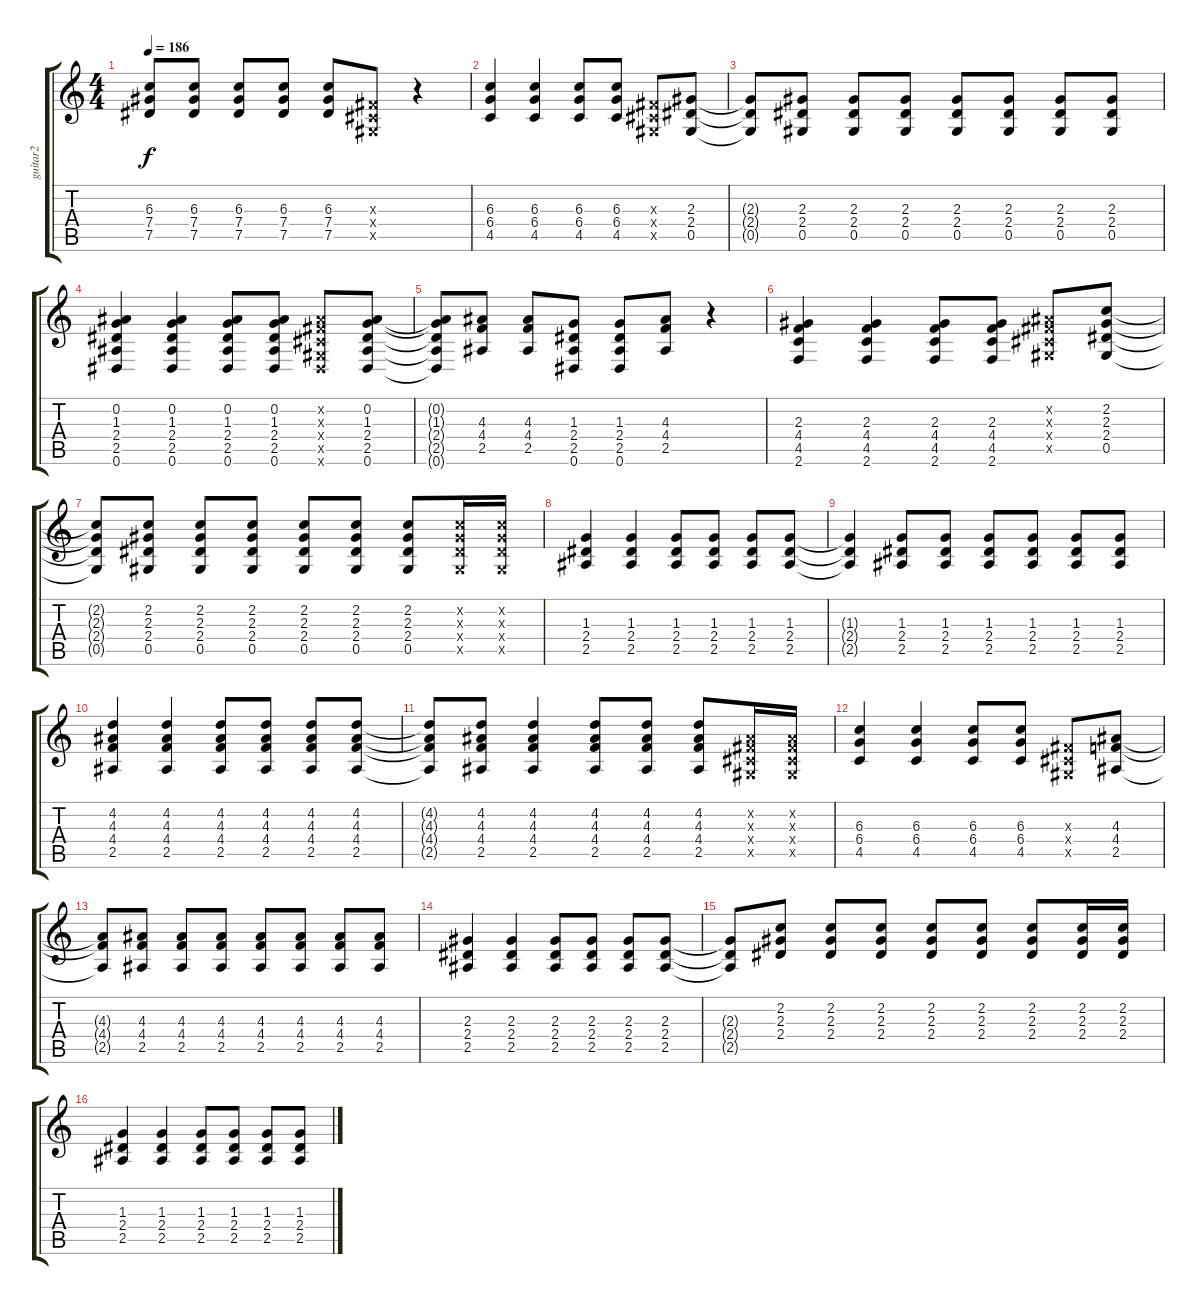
\track ("guitar2" "guitar2") {instrument overdrivenguitar}
\staff {score tabs}
\tuning (Eb4 Bb3 Gb3 Db3 Ab2 Eb2) {hide}
\ts (4 4)
\tempo 186
\clef g2
\ks c
(6.3{t} 7.4{t} 7.5{t}).8{dy f} (6.3 7.4 7.5).8 (6.3 7.4 7.5).8 (6.3 7.4 7.5).8 (6.3 7.4 7.5).8 (0.3{x} 0.4{x} 0.5{x}).8 r.4 |
(6.3 6.4 4.5).4 (6.3 6.4 4.5).4 (6.3 6.4 4.5).8 (6.3 6.4 4.5).8 (0.3{x} 0.4{x} 0.5{x}).8 (2.3 2.4 0.5).8 |
(2.3{t} 2.4{t} 0.5{t}).8 (2.3 2.4 0.5).8 (2.3 2.4 0.5).8 (2.3 2.4 0.5).8 (2.3 2.4 0.5).8 (2.3 2.4 0.5).8 (2.3 2.4 0.5).8 (2.3 2.4 0.5).8 |
(0.2 1.3 2.4 2.5 0.6).4 (0.2 1.3 2.4 2.5 0.6).4 (0.2 1.3 2.4 2.5 0.6).8 (0.2 1.3 2.4 2.5 0.6).8 (0.2{x} 0.3{x} 0.4{x} 0.5{x} 0.6{x}).8 (0.2 1.3 2.4 2.5 0.6).8 |
(0.2{t} 1.3{t} 2.4{t} 2.5{t} 0.6{t}).8 (4.3 4.4 2.5).8 (4.3 4.4 2.5).8 (1.3 2.4 2.5 0.6).8 (1.3 2.4 2.5 0.6).8 (4.3 4.4 2.5).8 r.4 |
(2.3 4.4 4.5 2.6).4 (2.3 4.4 4.5 2.6).4 (2.3 4.4 4.5 2.6).8 (2.3 4.4 4.5 2.6).8 (0.2{x} 0.3{x} 0.4{x} 0.5{x}).8 (2.2 2.3 2.4 0.5).8 |
(2.2{t} 2.3{t} 2.4{t} 0.5{t}).8 (2.2 2.3 2.4 0.5).8 (2.2 2.3 2.4 0.5).8 (2.2 2.3 2.4 0.5).8 (2.2 2.3 2.4 0.5).8 (2.2 2.3 2.4 0.5).8 (2.2 2.3 2.4 0.5).8 (2.2{x} 2.3{x} 2.4{x} 0.5{x}).16 (2.2{x} 2.3{x} 2.4{x} 0.5{x}).16 |
(1.3 2.4 2.5).4 (1.3 2.4 2.5).4 (1.3 2.4 2.5).8 (1.3 2.4 2.5).8 (1.3 2.4 2.5).8 (1.3 2.4 2.5).8 |
(1.3{t} 2.4{t} 2.5{t}).4 (1.3 2.4 2.5).8 (1.3 2.4 2.5).8 (1.3 2.4 2.5).8 (1.3 2.4 2.5).8 (1.3 2.4 2.5).8 (1.3 2.4 2.5).8 |
(4.2 4.3 4.4 2.5).4 (4.2 4.3 4.4 2.5).4 (4.2 4.3 4.4 2.5).8 (4.2 4.3 4.4 2.5).8 (4.2 4.3 4.4 2.5).8 (4.2 4.3 4.4 2.5).8 |
(4.2{t} 4.3{t} 4.4{t} 2.5{t}).8 (4.2 4.3 4.4 2.5).8 (4.2 4.3 4.4 2.5).4 (4.2 4.3 4.4 2.5).8 (4.2 4.3 4.4 2.5).8 (4.2 4.3 4.4 2.5).8 (0.2{x} 0.3{x} 0.4{x} 0.5{x}).16 (0.2{x} 0.3{x} 0.4{x} 0.5{x}).16 |
(6.3 6.4 4.5).4 (6.3 6.4 4.5).4 (6.3 6.4 4.5).8 (6.3 6.4 4.5).8 (0.3{x} 0.4{x} 0.5{x}).8 (4.3 4.4 2.5).8 |
(4.3{t} 4.4{t} 2.5{t}).8 (4.3 4.4 2.5).8 (4.3 4.4 2.5).8 (4.3 4.4 2.5).8 (4.3 4.4 2.5).8 (4.3 4.4 2.5).8 (4.3 4.4 2.5).8 (4.3 4.4 2.5).8 |
(2.3 2.4 2.5).4 (2.3 2.4 2.5).4 (2.3 2.4 2.5).8 (2.3 2.4 2.5).8 (2.3 2.4 2.5).8 (2.3 2.4 2.5).8 |
(2.3{t} 2.4{t} 2.5{t}).8 (2.2 2.3 2.4).8 (2.2 2.3 2.4).8 (2.2 2.3 2.4).8 (2.2 2.3 2.4).8 (2.2 2.3 2.4).8 (2.2 2.3 2.4).8 (2.2 2.3 2.4).16 (2.2 2.3 2.4).16 |
(1.3 2.4 2.5).4 (1.3 2.4 2.5).4 (1.3 2.4 2.5).8 (1.3 2.4 2.5).8 (1.3 2.4 2.5).8 (1.3 2.4 2.5).8
